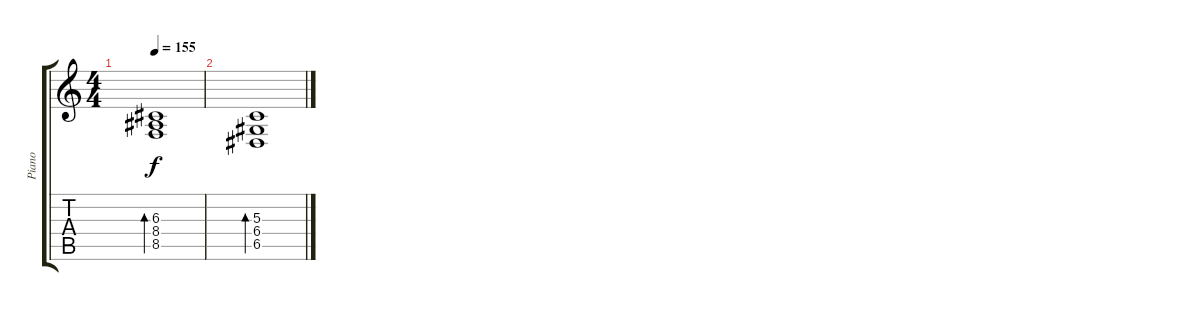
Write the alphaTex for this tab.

\track ("Piano" "Piano") {instrument acousticgrandpiano}
\staff {score tabs}
\tuning (E4 B3 G3 D3 A2 E2) {hide}
\ts (4 4)
\tempo 155
\clef g2
\ks c
(6.3 8.4 8.5).1{bd 240 dy f} |
(5.3 6.4 6.5).1{bd 240}
